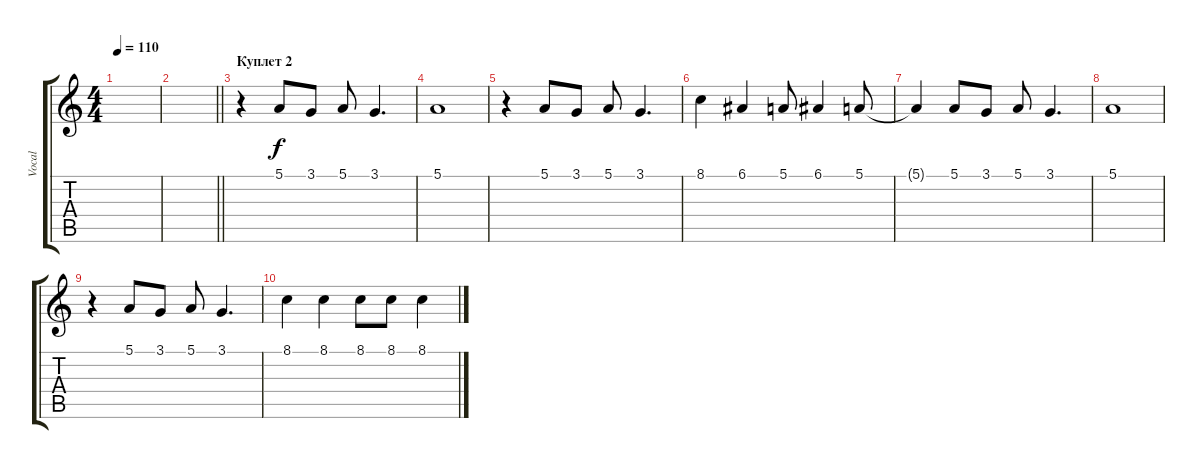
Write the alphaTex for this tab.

\track ("Vocal" "Vocal") {instrument lead6voice}
\staff {score tabs}
\tuning (E4 B3 G3 D3 A2 E2) {hide}
\ts (4 4)
\tempo 110
\clef g2
\ks c
|
\barLineRight lightlight
|
\section ("" "Куплет 2")
r.4 5.1.8 3.1.8 5.1.8 3.1.4{d} |
5.1.1 |
r.4 5.1.8 3.1.8 5.1.8 3.1.4{d} |
8.1.4 6.1.4 5.1.8 6.1.4 5.1.8 |
5.1{t}.4 5.1.8 3.1.8 5.1.8 3.1.4{d} |
5.1.1 |
r.4 5.1.8 3.1.8 5.1.8 3.1.4{d} |
8.1.4 8.1.4 8.1.8 8.1.8 8.1.4
